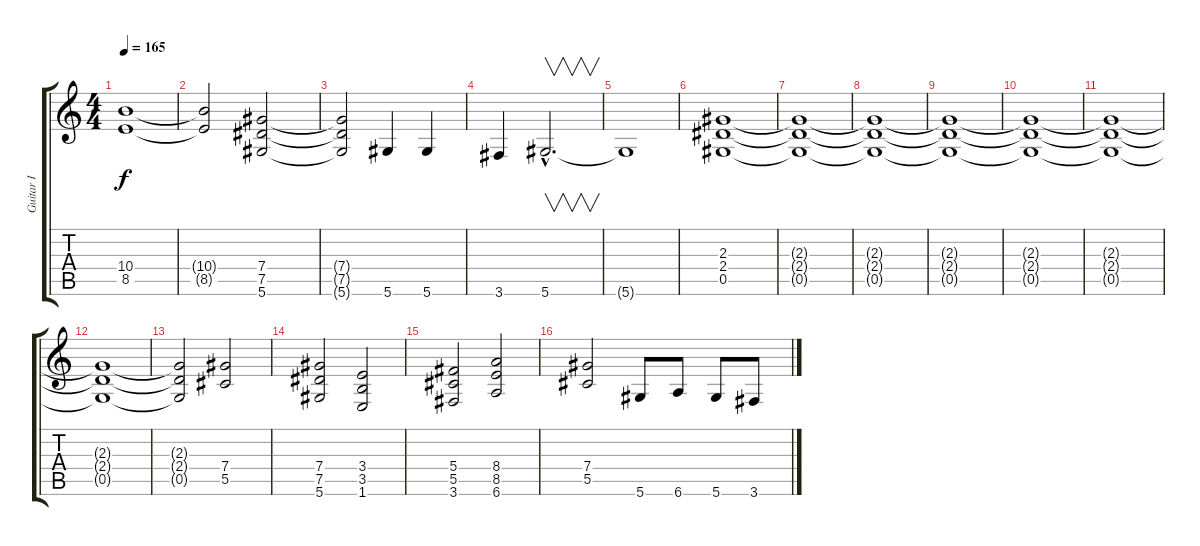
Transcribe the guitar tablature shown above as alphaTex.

\track ("Guitar I" "Guitar I") {instrument overdrivenguitar}
\staff {score tabs}
\tuning (Eb4 Bb3 Gb3 Db3 Ab2 Eb2) {hide}
\ts (4 4)
\tempo 165
\clef g2
\ks c
(10.4 8.5).1{dy f} |
(10.4{t} 8.5{t}).2 (7.4 7.5 5.6).2 |
(7.4{t} 7.5{t} 5.6{t}).2 5.6.4 5.6.4 |
3.6.4 5.6{hac}.2{v d} |
5.6{t}.1 |
(2.3 2.4 0.5).1 |
(2.3{t} 2.4{t} 0.5{t}).1 |
(2.3{t} 2.4{t} 0.5{t}).1 |
(2.3{t} 2.4{t} 0.5{t}).1 |
(2.3{t} 2.4{t} 0.5{t}).1 |
(2.3{t} 2.4{t} 0.5{t}).1 |
(2.3{t} 2.4{t} 0.5{t}).1 |
(2.3{t} 2.4{t} 0.5{t}).2 (7.4 5.5).2{volume 16 balance 8} |
(7.4 7.5 5.6).2 (3.4 3.5 1.6).2 |
(5.4 5.5 3.6).2 (8.4 8.5 6.6).2 |
(7.4 5.5).2 5.6.8 6.6.8 5.6.8 3.6.8
